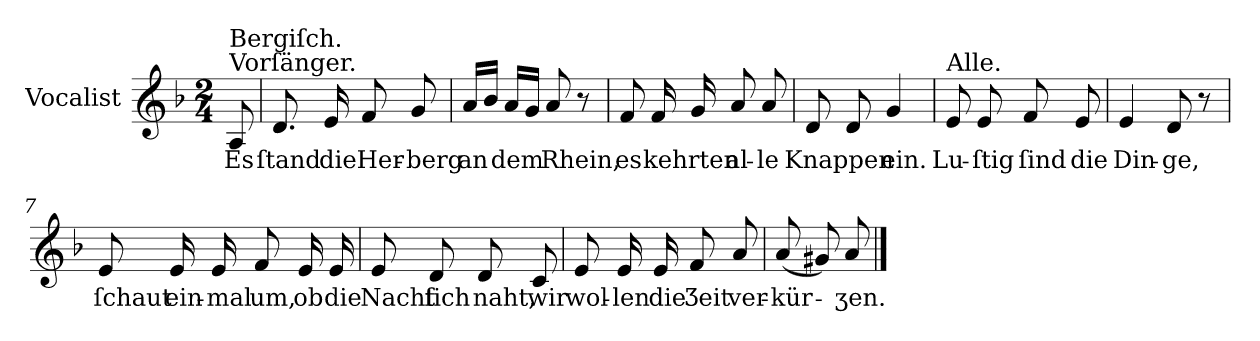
**kern	**text
*part1	*part1
*staff1	*staff1
*I"Vocalist	*
*k[b-]	*
*d:	*
*M2/4	*
=	=
!LO:TX:a:t=Vorſänger.	!
!LO:TX:a:t=Bergiſch.	!
8A	Es
=1	=1
8.d	ſtand
16e	die
8f	Her-
8g	-berg
=2	=2
16aLL	an
16b-JJ	.
16aLL	dem
16gJJ	.
8a	Rhein,
8r	.
=3	=3
8f	es
16f	kehrten
16g	.
8a	al-
8a	-le
=4	=4
8d	Knappen
8d	.
4g	ein.
=5	=5
!LO:TX:a:t=Alle.	!
8e	Lu-
8e	-ſtig
8f	ſind
8e	die
=6	=6
4e	Din-
8d	-ge,
8r	.
=7	=7
8e	ſchaut
16e	ein-
16e	-mal
8f	um,
16e	ob
16e	die
=8	=8
8e	Nacht
8d	ſich
8d	naht,
8c	wir
=9	=9
8e	wol-
16e	-len
16e	die
8f	Ʒeit
8a	ver-
=10	=10
(8a	-kür-
8g#X)	.
8a	-ʒen.
==	==
*-	*-
